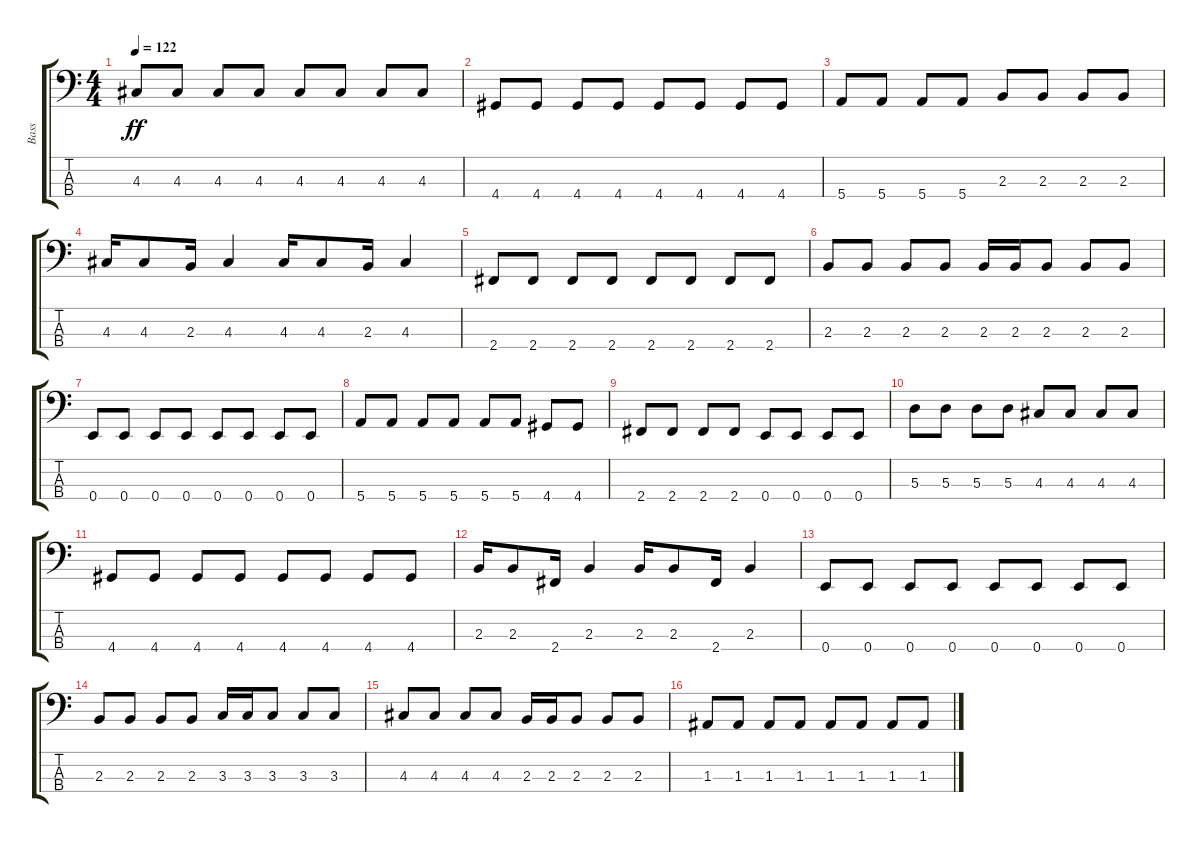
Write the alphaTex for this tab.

\track ("Bass" "Bass") {instrument electricbassfinger}
\staff {score tabs}
\tuning (G2 D2 A1 E1) {hide}
\ts (4 4)
\tempo 122
\clef f4
\ks c
4.3.8{dy ff} 4.3.8 4.3.8 4.3.8 4.3.8 4.3.8 4.3.8 4.3.8 |
4.4.8 4.4.8 4.4.8 4.4.8 4.4.8 4.4.8 4.4.8 4.4.8 |
5.4.8 5.4.8 5.4.8 5.4.8 2.3.8 2.3.8 2.3.8 2.3.8 |
4.3.16 4.3.8 2.3.16 4.3.4 4.3.16 4.3.8 2.3.16 4.3.4 |
2.4.8 2.4.8 2.4.8 2.4.8 2.4.8 2.4.8 2.4.8 2.4.8 |
2.3.8 2.3.8 2.3.8 2.3.8 2.3.16 2.3.16 2.3.8 2.3.8 2.3.8 |
0.4.8 0.4.8 0.4.8 0.4.8 0.4.8 0.4.8 0.4.8 0.4.8 |
5.4.8 5.4.8 5.4.8 5.4.8 5.4.8 5.4.8 4.4.8 4.4.8 |
2.4.8 2.4.8 2.4.8 2.4.8 0.4.8 0.4.8 0.4.8 0.4.8 |
5.3.8 5.3.8 5.3.8 5.3.8 4.3.8 4.3.8 4.3.8 4.3.8 |
4.4.8 4.4.8 4.4.8 4.4.8 4.4.8 4.4.8 4.4.8 4.4.8 |
2.3.16 2.3.8 2.4.16 2.3.4 2.3.16 2.3.8 2.4.16 2.3.4 |
0.4.8 0.4.8 0.4.8 0.4.8 0.4.8 0.4.8 0.4.8 0.4.8 |
2.3.8 2.3.8 2.3.8 2.3.8 3.3.16 3.3.16 3.3.8 3.3.8 3.3.8 |
4.3.8 4.3.8 4.3.8 4.3.8 2.3.16 2.3.16 2.3.8 2.3.8 2.3.8 |
1.3.8 1.3.8 1.3.8 1.3.8 1.3.8 1.3.8 1.3.8 1.3.8
